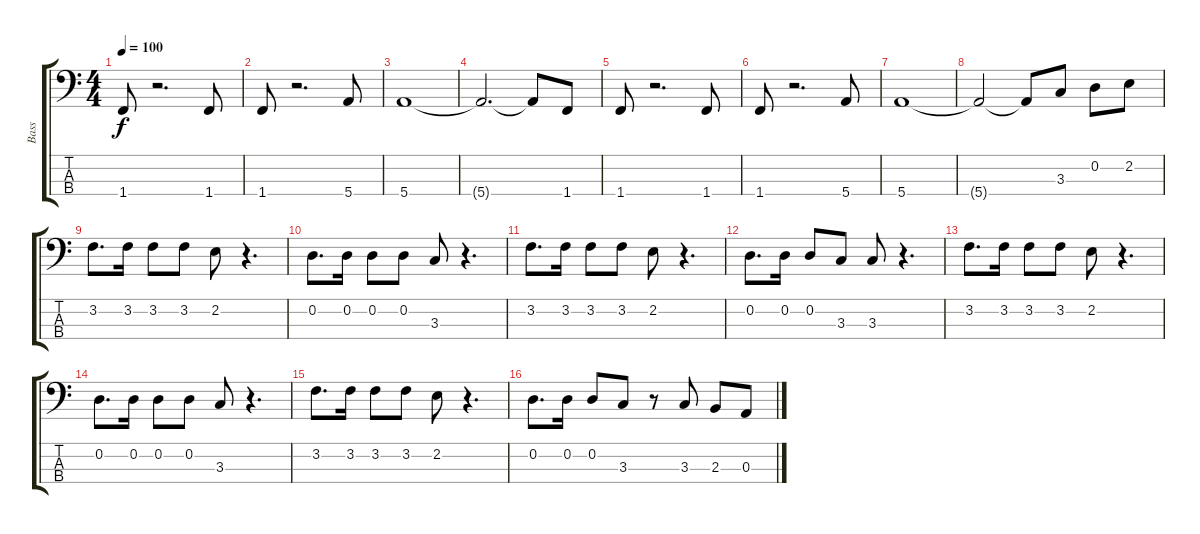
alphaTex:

\track ("Bass" "Bass") {instrument electricbassfinger}
\staff {score tabs}
\tuning (G2 D2 A1 E1) {hide}
\ts (4 4)
\tempo 100
\clef f4
\ks c
1.4.8{dy f} r.2{d} 1.4.8 |
1.4.8 r.2{d} 5.4.8 |
5.4.1 |
5.4{t}.2{d} 5.4{t}.8 1.4.8 |
1.4.8 r.2{d} 1.4.8 |
1.4.8 r.2{d} 5.4.8 |
5.4.1 |
5.4{t}.2 5.4{t}.8 3.3.8 0.2.8 2.2.8 |
3.2.8{d} 3.2.16 3.2.8 3.2.8 2.2.8 r.4{d} |
0.2.8{d} 0.2.16 0.2.8 0.2.8 3.3.8 r.4{d} |
3.2.8{d} 3.2.16 3.2.8 3.2.8 2.2.8 r.4{d} |
0.2.8{d} 0.2.16 0.2.8 3.3.8 3.3.8 r.4{d} |
3.2.8{d} 3.2.16 3.2.8 3.2.8 2.2.8 r.4{d} |
0.2.8{d} 0.2.16 0.2.8 0.2.8 3.3.8 r.4{d} |
3.2.8{d} 3.2.16 3.2.8 3.2.8 2.2.8 r.4{d} |
0.2.8{d} 0.2.16 0.2.8 3.3.8 r.8 3.3.8 2.3.8 0.3.8
